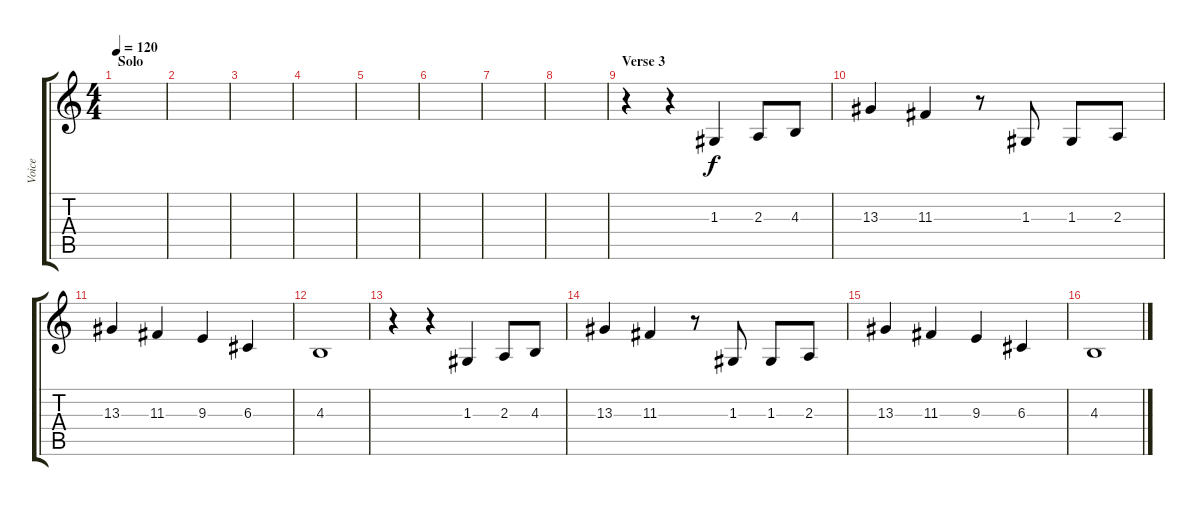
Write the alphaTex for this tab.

\track ("Voice" "Voice") {instrument lead6voice}
\staff {score tabs}
\tuning (E4 B3 G3 D3 A2 E2) {hide}
\ts (4 4)
\section ("" "Solo")
\tempo 120
\clef g2
\ks c
|
|
|
|
|
|
|
|
\section ("" "Verse 3")
r.4 r.4 1.3.4 2.3.8 4.3.8 |
13.3.4 11.3.4 r.8 1.3.8 1.3.8 2.3.8 |
13.3.4 11.3.4 9.3.4 6.3.4 |
4.3.1 |
r.4 r.4 1.3.4 2.3.8 4.3.8 |
13.3.4 11.3.4 r.8 1.3.8 1.3.8 2.3.8 |
13.3.4 11.3.4 9.3.4 6.3.4 |
4.3.1
